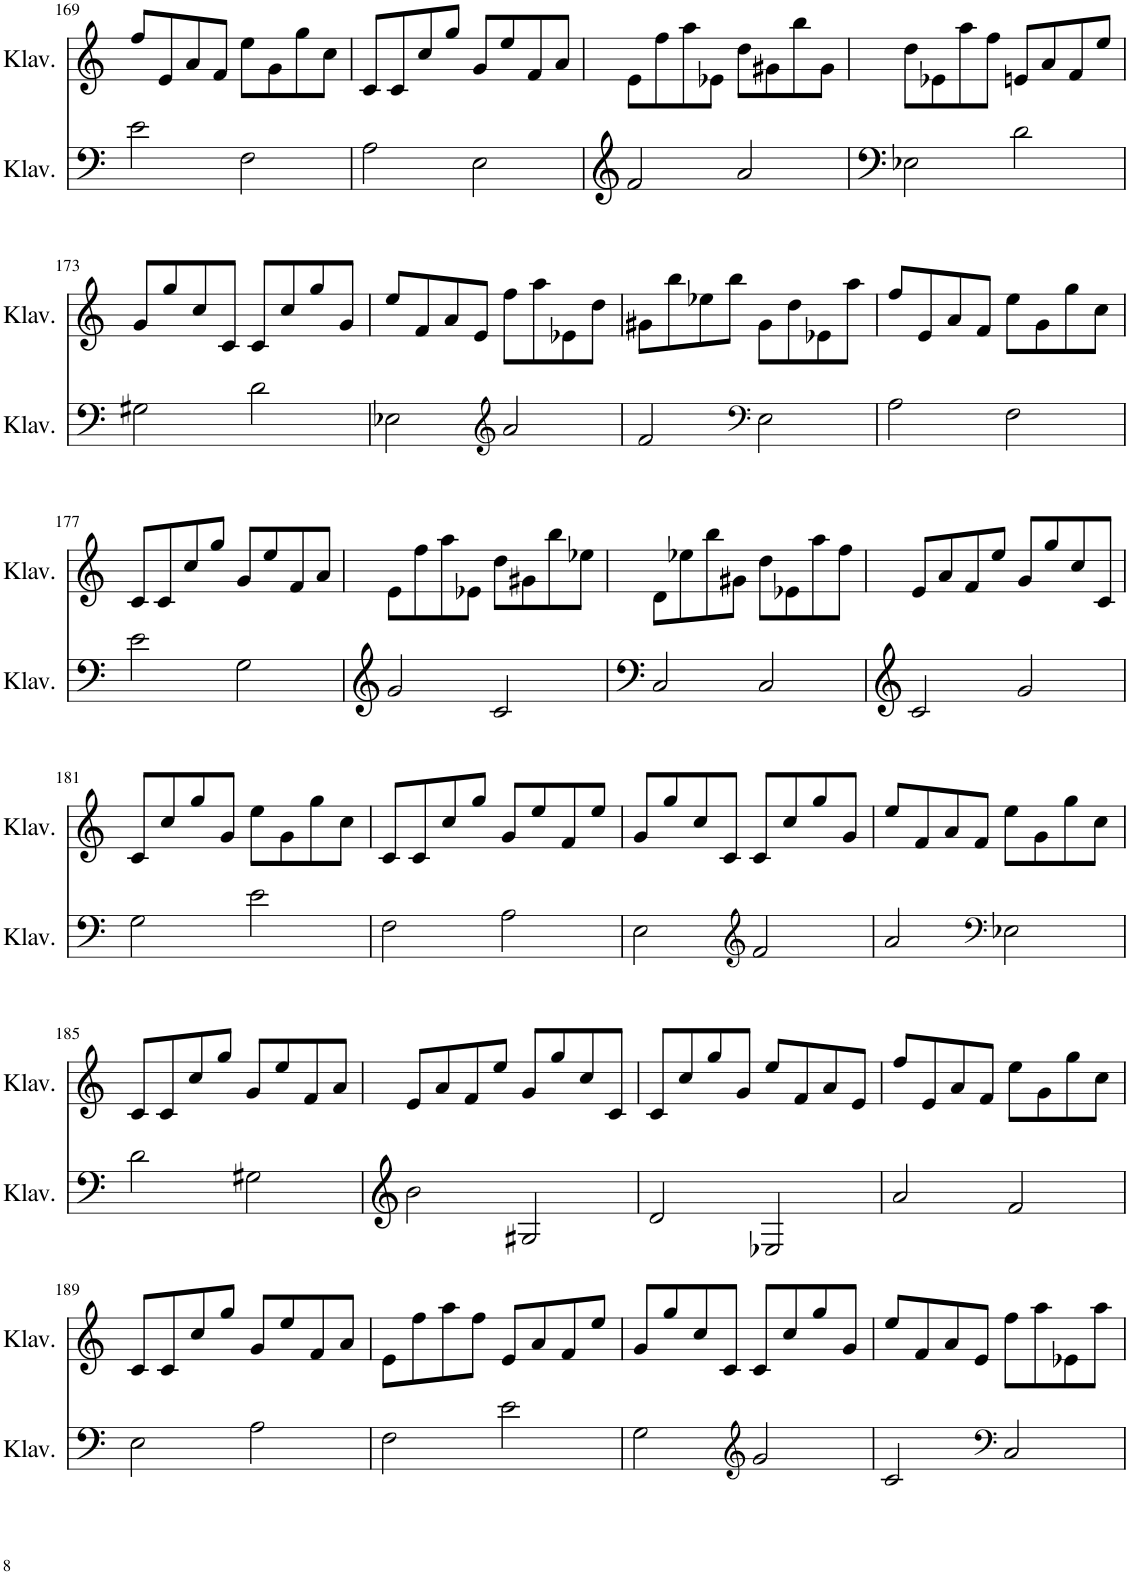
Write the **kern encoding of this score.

**kern	**kern
*part2	*part1
*staff2	*staff1
*I"Klavier	*I"Klavier
*I'Klav.	*I'Klav.
!!LO:PB:g=z
*clefF4	*clefG2
*k[]	*k[]
*M4/4	*M4/4
=169	=169
2e\	8ff/L
.	8e/
.	8a/
.	8f/J
2F\	8ee\L
.	8g\
.	8gg\
.	8cc\J
=170	=170
2A\	8c/L
.	8c/
.	8cc/
.	8gg/J
2E\	8g/L
.	8ee/
.	8f/
.	8a/J
=171	=171
2f/	8e\L
.	8ff\
.	8aa\
.	8e-X\J
2a/	8dd\L
.	8g#X\
.	8bb\
.	8g#\J
=172	=172
2E-X\	8dd\L
.	8e-X\
.	8aa\
.	8ff\J
2d\	8en/L
.	8a/
.	8f/
.	8ee/J
!!LO:LB:g=z
=173	=173
2G#X\	8g/L
.	8gg/
.	8cc/
.	8c/J
2d\	8c/L
.	8cc/
.	8gg/
.	8g/J
=174	=174
2E-X\	8ee/L
.	8f/
.	8a/
.	8e/J
*clefG2	*
2a/	8ff\L
.	8aa\
.	8e-X\
.	8dd\J
=175	=175
2f/	8g#X\L
.	8bb\
.	8ee-X\
.	8bb\J
*clefF4	*
2E\	8g#\L
.	8dd\
.	8e-X\
.	8aa\J
=176	=176
2A\	8ff/L
.	8e/
.	8a/
.	8f/J
2F\	8ee\L
.	8g\
.	8gg\
.	8cc\J
!!LO:LB:g=z
=177	=177
2e\	8c/L
.	8c/
.	8cc/
.	8gg/J
2G\	8g/L
.	8ee/
.	8f/
.	8a/J
=178	=178
2g/	8e\L
.	8ff\
.	8aa\
.	8e-X\J
2c/	8dd\L
.	8g#X\
.	8bb\
.	8ee-X\J
=179	=179
2C/	8d\L
.	8ee-X\
.	8bb\
.	8g#X\J
2C/	8dd\L
.	8e-X\
.	8aa\
.	8ff\J
=180	=180
2c/	8e/L
.	8a/
.	8f/
.	8ee/J
2g/	8g/L
.	8gg/
.	8cc/
.	8c/J
!!LO:LB:g=z
=181	=181
2G\	8c/L
.	8cc/
.	8gg/
.	8g/J
2e\	8ee\L
.	8g\
.	8gg\
.	8cc\J
=182	=182
2F\	8c/L
.	8c/
.	8cc/
.	8gg/J
2A\	8g/L
.	8ee/
.	8f/
.	8ee/J
=183	=183
2E\	8g/L
.	8gg/
.	8cc/
.	8c/J
*clefG2	*
2f/	8c/L
.	8cc/
.	8gg/
.	8g/J
=184	=184
2a/	8ee/L
.	8f/
.	8a/
.	8f/J
*clefF4	*
2E-X\	8ee\L
.	8g\
.	8gg\
.	8cc\J
!!LO:LB:g=z
=185	=185
2d\	8c/L
.	8c/
.	8cc/
.	8gg/J
2G#X\	8g/L
.	8ee/
.	8f/
.	8a/J
=186	=186
2b\	8e/L
.	8a/
.	8f/
.	8ee/J
2G#X/	8g/L
.	8gg/
.	8cc/
.	8c/J
=187	=187
2d/	8c/L
.	8cc/
.	8gg/
.	8g/J
2E-X/	8ee/L
.	8f/
.	8a/
.	8e/J
=188	=188
2a/	8ff/L
.	8e/
.	8a/
.	8f/J
2f/	8ee\L
.	8g\
.	8gg\
.	8cc\J
!!LO:LB:g=z
=189	=189
2E\	8c/L
.	8c/
.	8cc/
.	8gg/J
2A\	8g/L
.	8ee/
.	8f/
.	8a/J
=190	=190
2F\	8e\L
.	8ff\
.	8aa\
.	8ff\J
2e\	8e/L
.	8a/
.	8f/
.	8ee/J
=191	=191
2G\	8g/L
.	8gg/
.	8cc/
.	8c/J
*clefG2	*
2g/	8c/L
.	8cc/
.	8gg/
.	8g/J
=192	=192
2c/	8ee/L
.	8f/
.	8a/
.	8e/J
*clefF4	*
2C/	8ff\L
.	8aa\
.	8e-X\
.	8aa\J
=	=
*-	*-
